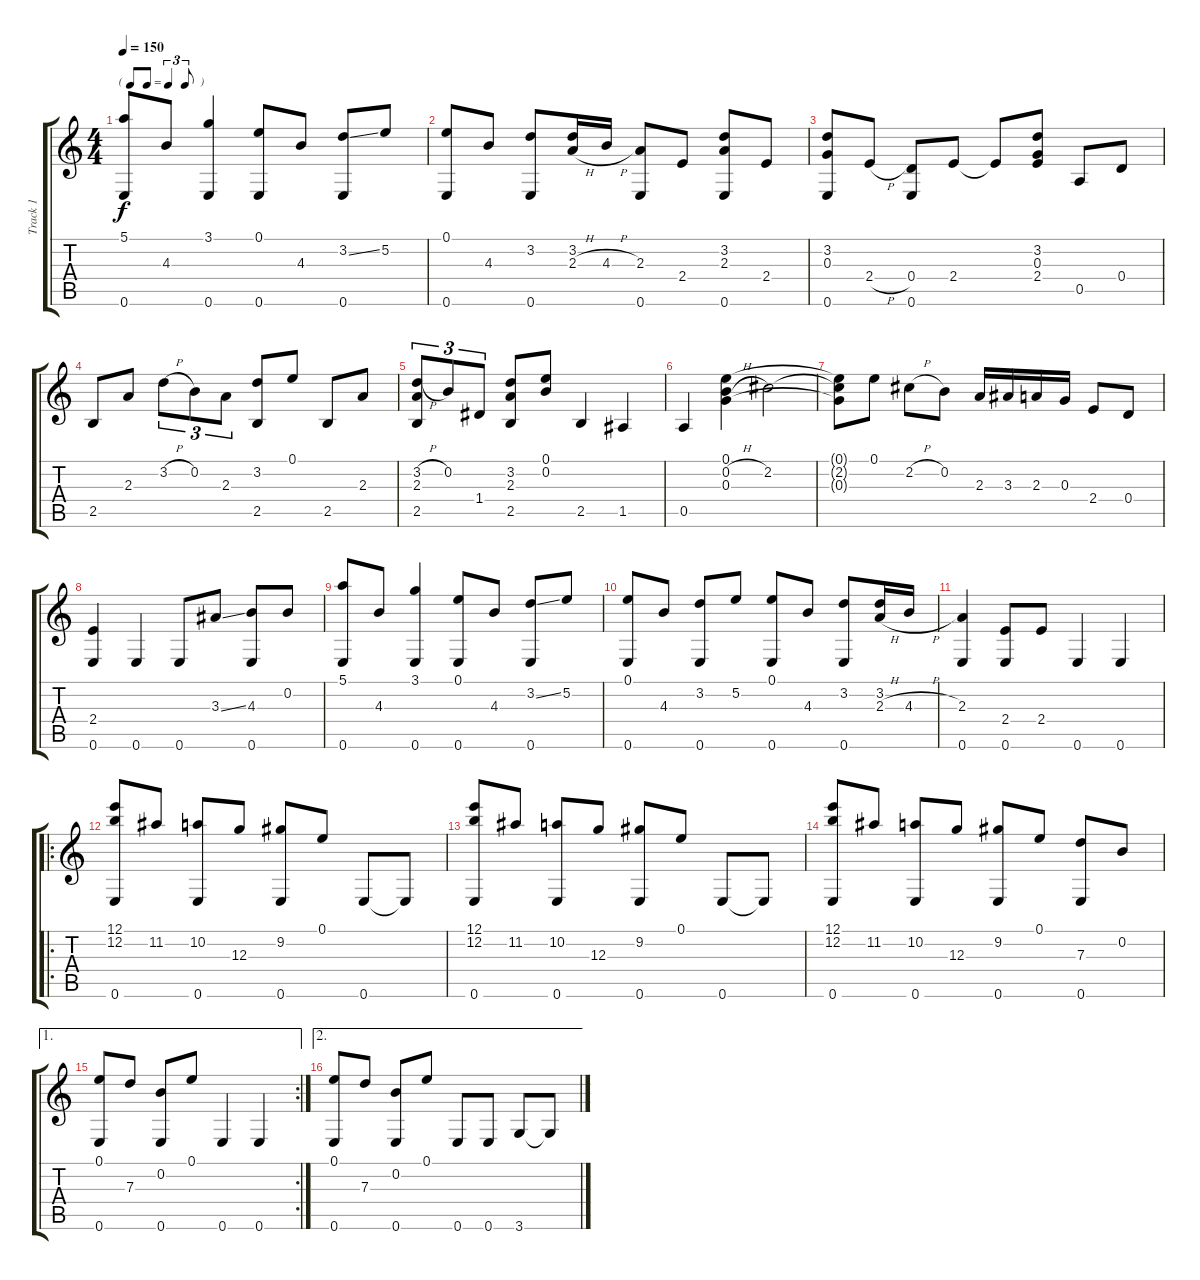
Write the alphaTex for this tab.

\track ("Track 1" "Track 1") {instrument acousticguitarsteel}
\staff {score tabs}
\tuning (E4 B3 G3 D3 A2 E2) {hide}
\ts (4 4)
\tf triplet8th
\tempo 150
\clef g2
\ks c
(5.1 0.6).8{dy f} 4.3.8 (3.1 0.6).4 (0.1 0.6).8 4.3.8 (3.2{ss} 0.6).8 5.2.8 |
(0.1 0.6).8 4.3.8 (3.2 0.6).8 (3.2 2.3{h}).16 4.3{h}.16 (2.3 0.6).8 2.4.8 (3.2 2.3 0.6).8 2.4.8 |
(3.2 0.3 0.6).8 2.4{h}.8 (0.4 0.6).8 2.4.8 2.4{t}.8 (3.2 0.3 2.4).8 0.5.8 0.4.8 |
2.5.8 2.3.8 3.2{h}.8{tu (3 2)} 0.2.8{tu (3 2)} 2.3.8{tu (3 2)} (3.2 2.5).8 0.1.8 2.5.8 2.3.8 |
(3.2{h} 2.3 2.5).8{tu (3 2)} 0.2.8{tu (3 2)} 1.4.8{tu (3 2)} (3.2 2.3 2.5).8 (0.1 0.2).8 2.5.4 1.5.4 |
0.5.4 (0.1 0.2{h} 0.3).4 2.2.2 |
(0.1{t} 2.2{t} 0.3{t}).8 0.1.8 2.2{h}.8 0.2.8 2.3.16 3.3.16 2.3.16 0.3.16 2.4.8 0.4.8 |
(2.4 0.6).4 0.6.4 0.6.8 3.3{ss}.8 (4.3 0.6).8 0.2.8 |
(5.1 0.6).8 4.3.8 (3.1 0.6).4 (0.1 0.6).8 4.3.8 (3.2{ss} 0.6).8 5.2.8 |
(0.1 0.6).8 4.3.8 (3.2 0.6).8 5.2.8 (0.1 0.6).8 4.3.8 (3.2 0.6).8 (3.2 2.3{h}).16 4.3{h}.16 |
(2.3 0.6).4 (2.4 0.6).8 2.4.8 0.6.4 0.6.4 |
\ro
(12.1 12.2 0.6).8 11.2.8 (10.2 0.6).8 12.3.8 (9.2 0.6).8 0.1.8 0.6.8 0.6{t}.8 |
(12.1 12.2 0.6).8 11.2.8 (10.2 0.6).8 12.3.8 (9.2 0.6).8 0.1.8 0.6.8 0.6{t}.8 |
(12.1 12.2 0.6).8 11.2.8 (10.2 0.6).8 12.3.8 (9.2 0.6).8 0.1.8 (7.3 0.6).8 0.2.8 |
\ae 1
\rc 2
(0.1 0.6).8 7.3.8 (0.2 0.6).8 0.1.8 0.6.4 0.6.4 |
\ae 2
(0.1 0.6).8 7.3.8 (0.2 0.6).8 0.1.8 0.6.8 0.6.8 3.6.8 3.6{t}.8
